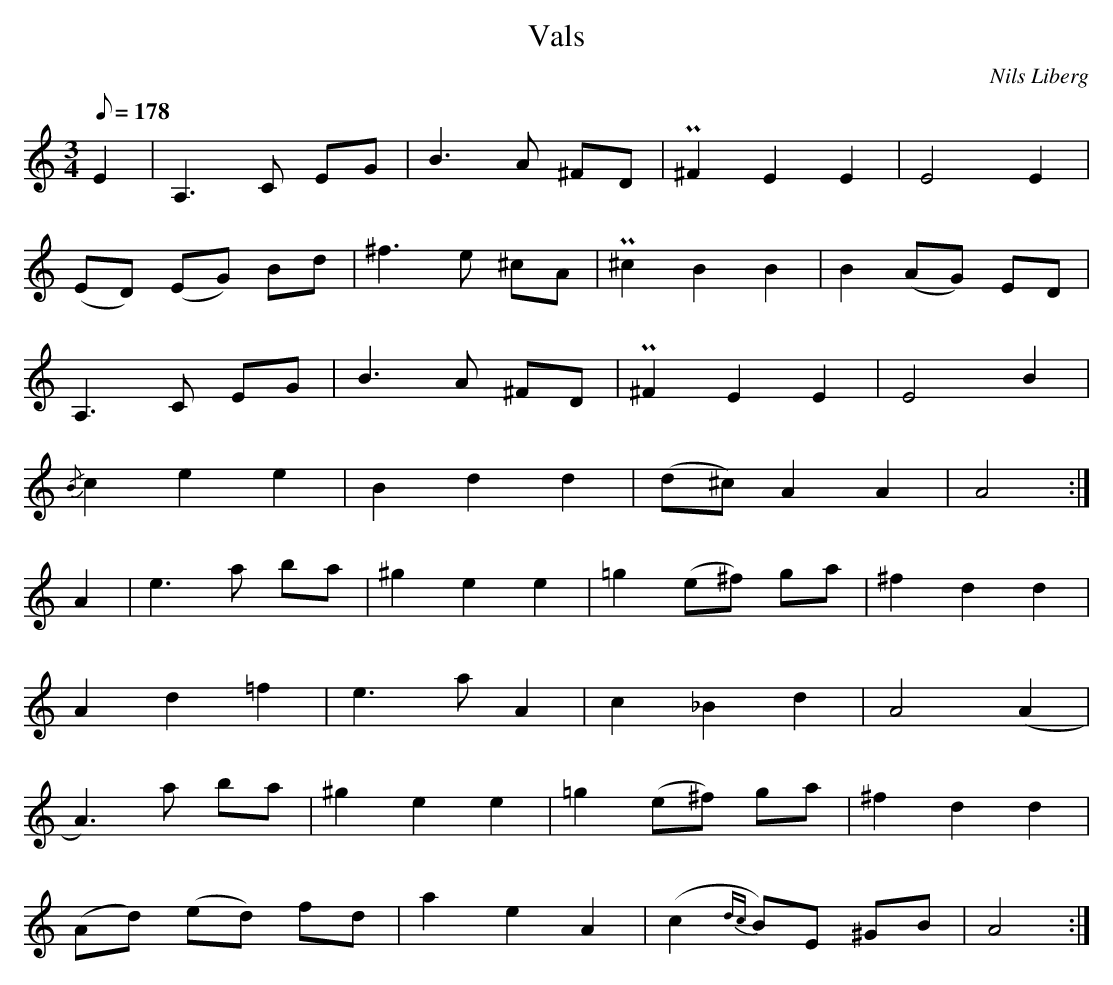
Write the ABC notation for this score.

X:1
T:Vals
C:Nils Liberg
L:1/8
M:3/4
Q:178
K:Am
E2 |\
A,2>C2 EG | B2>A2 ^FD | P^F2 E2 E2 | E4 E2 |
(ED) (EG) Bd | ^f2>e2 ^cA | P^c2 B2 B2 | B2 (AG) ED |
A,2>C2 EG | B2>A2 ^FD | P^F2 E2 E2 | E4 B2 |
{/B}c2 e2 e2 | B2 d2 d2 | (d^c) A2 A2 | A4 :|
A2 | e2>a2 ba | ^g2 e2 e2 | =g2 (e^f) ga | ^f2 d2 d2 |
A2 d2 =f2 | e2>a2 A2 | c2 _B2 d2 | A4 (,A2 |
A2)>a2 ba | ^g2 e2 e2 | =g2 (e^f) ga | ^f2 d2 d2 |
(Ad) (ed) fd | a2 e2 A2 | (c2 {dc}B)E ^GB | A4 :|
